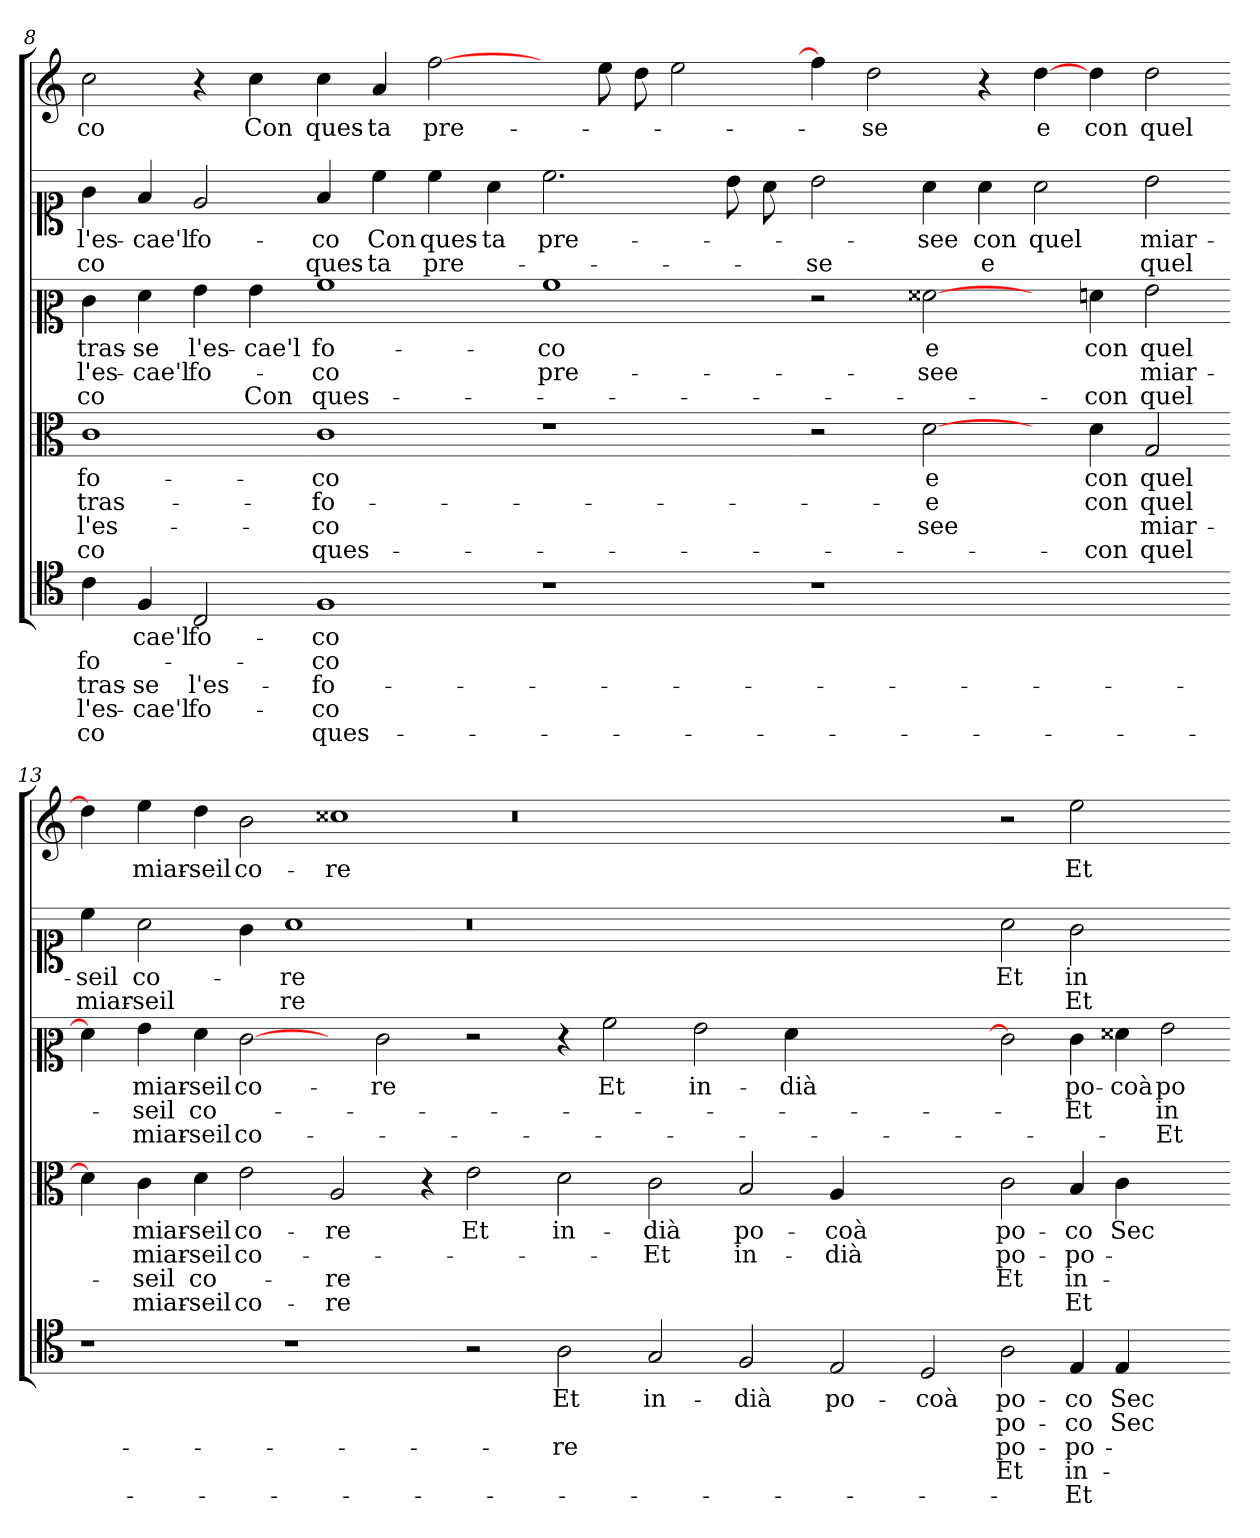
**kern	**text	**text	**text	**text	**text	**kern	**text	**text	**text	**text	**kern	**text	**text	**text	**kern	**text	**text	**kern	**text
*part5	*part5	*part5	*part5	*part5	*part5	*part4	*part4	*part4	*part4	*part4	*part3	*part3	*part3	*part3	*part2	*part2	*part2	*part1	*part1
*staff5	*staff5	*staff5	*staff5	*staff5	*staff5	*staff4	*staff4	*staff4	*staff4	*staff4	*staff3	*staff3	*staff3	*staff3	*staff2	*staff2	*staff2	*staff1	*staff1
*clefC4	*	*	*	*	*	*clefC3	*	*	*	*	*clefC2	*	*	*	*clefC1	*	*	*clefG2	*
*k[]	*	*	*	*	*	*k[]	*	*	*	*	*k[]	*	*	*	*k[]	*	*	*k[]	*
=8	=8	=8	=8	=8	=8	=8	=8	=8	=8	=8	=8	=8	=8	=8	=8	=8	=8	=8	=8
4c	.	fo-	tras-	l'es-	co	1c	fo-	tras-	l'es-	co	4e	tras-	l'es-	co	4g	l'es-	co	2cc	co
4F	cae'l	.	se	cae'l	.	.	.	.	.	.	4f	se	cae'l	.	4f	cae'l	.	.	.
2C	fo-	.	l'es-	fo-	.	.	.	.	.	.	4g	l'es-	fo-	.	2e	fo-	.	4r	.
.	.	.	.	.	.	.	.	.	.	.	4g	cae'l	.	Con	.	.	.	4cc	Con
=9-	=9-	=9-	=9-	=9-	=9-	=9-	=9-	=9-	=9-	=9-	=9-	=9-	=9-	=9-	=9-	=9-	=9-	=9-	=9-
1F	co	co	fo-	co	ques-	1c	co	fo-	co	ques-	1a	fo-	co	ques-	4f	co	ques-	4cc	ques-
.	.	.	.	.	.	.	.	.	.	.	.	.	.	.	4cc	Con	ta	4a	ta
.	.	.	.	.	.	.	.	.	.	.	.	.	.	.	4cc	ques-	pre-	[2ff	pre-
.	.	.	.	.	.	.	.	.	.	.	.	.	.	.	4a	ta	.	.	.
1r	.	.	.	.	.	1r	.	.	.	.	1a	co	pre-	.	2.cc	pre-	.	4ryy	.
.	.	.	.	.	.	.	.	.	.	.	.	.	.	.	.	.	.	8ee	.
.	.	.	.	.	.	.	.	.	.	.	.	.	.	.	.	.	.	8dd	.
.	.	.	.	.	.	.	.	.	.	.	.	.	.	.	.	.	.	2ee	.
.	.	.	.	.	.	.	.	.	.	.	.	.	.	.	8b	.	.	.	.
.	.	.	.	.	.	.	.	.	.	.	.	.	.	.	8a	.	.	.	.
=11-	=11-	=11-	=11-	=11-	=11-	=11-	=11-	=11-	=11-	=11-	=11-	=11-	=11-	=11-	=11-	=11-	=11-	=11-	=11-
1r	.	.	.	.	.	2r	.	.	.	.	2r	.	.	.	2b	.	se	4ff]	.
.	.	.	.	.	.	.	.	.	.	.	.	.	.	.	.	.	.	2dd	se
.	.	.	.	.	.	[2d	e	e	see	.	[2f##X	e	see	.	4a	see	.	.	.
.	.	.	.	.	.	.	.	.	.	.	.	.	.	.	4a	con	e	4r	.
1ryy	.	.	.	.	.	4ryy	.	.	.	.	4ryy	.	.	.	2a	quel	.	[4dd	e
.	.	.	.	.	.	4d	con	con	.	con	4f	con	.	con	.	.	.	4dd	con
.	.	.	.	.	.	2G	quel	quel	miar-	quel	2g	quel	miar-	quel	2b	miar-	quel	2dd	quel
=13-	=13-	=13-	=13-	=13-	=13-	=13-	=13-	=13-	=13-	=13-	=13-	=13-	=13-	=13-	=13-	=13-	=13-	=13-	=13-
1r	.	.	.	.	.	4d]	.	.	.	.	4f##]	.	.	.	4cc	seil	miar-	4dd]	.
.	.	.	.	.	.	4c	miar-	miar-	seil	miar-	4g	miar-	seil	miar-	2a	co-	seil	4ee	miar-
.	.	.	.	.	.	4d	seil	seil	co-	seil	4f	seil	co-	seil	.	.	.	4dd	seil
.	.	.	.	.	.	2e	co-	co-	.	co-	[2e	co-	.	co-	4g	.	.	2b	co-
1r	.	.	.	.	.	.	.	.	.	.	.	.	.	.	1a	re	re	.	.
.	.	.	.	.	.	2A	re	.	re	re	4ryy	.	.	.	.	.	.	1cc##X	re
.	.	.	.	.	.	.	.	.	.	.	2e	re	.	.	.	.	.	.	.
.	.	.	.	.	.	4r	.	.	.	.	.	.	.	.	.	.	.	.	.
2r	.	.	.	.	.	2e	Et	.	.	.	2r	.	.	.	0r	.	.	.	.
.	.	.	.	.	.	.	.	.	.	.	.	.	.	.	.	.	.	0r	.
2A	Et	.	re	.	.	2d	in-	.	.	.	4r	.	.	.	.	.	.	.	.
.	.	.	.	.	.	.	.	.	.	.	2a	Et	.	.	.	.	.	.	.
2G	in-	.	.	.	.	2c	dià	Et	.	.	.	.	.	.	.	.	.	.	.
.	.	.	.	.	.	.	.	.	.	.	2g	in-	.	.	.	.	.	.	.
2F	dià	.	.	.	.	2B	po-	in-	.	.	.	.	.	.	.	.	.	.	.
.	.	.	.	.	.	.	.	.	.	.	4f	dià	.	.	.	.	.	.	.
2E	po-	.	.	.	.	4A	coà	dià	.	.	1ryy	.	.	.	1ryy	.	.	.	.
.	.	.	.	.	.	2.ryy	.	.	.	.	.	.	.	.	.	.	.	2.ryy	.
2D	coà	.	.	.	.	.	.	.	.	.	.	.	.	.	.	.	.	.	.
=17-	=17-	=17-	=17-	=17-	=17-	=17-	=17-	=17-	=17-	=17-	=17-	=17-	=17-	=17-	=17-	=17-	=17-	=17-	=17-
2A	po-	po-	po-	Et	.	2c	po-	po-	Et	.	2e]	.	.	.	2a	Et	.	2r	.
4E	co	co	po-	in-	Et	4B	co	po-	in-	Et	4e	po-	Et	.	2g	in-	Et	2ee	Et
4E	Sec-	Sec-	.	.	.	4c	Sec-	.	.	.	4f##X	coà	.	.	.	.	.	.	.
2ryy	.	.	.	.	.	2ryy	.	.	.	.	2g	po-	in-	Et	2ryy	.	.	2ryy	.
=-	=-	=-	=-	=-	=-	=-	=-	=-	=-	=-	=-	=-	=-	=-	=-	=-	=-	=-	=-
*-	*-	*-	*-	*-	*-	*-	*-	*-	*-	*-	*-	*-	*-	*-	*-	*-	*-	*-	*-
